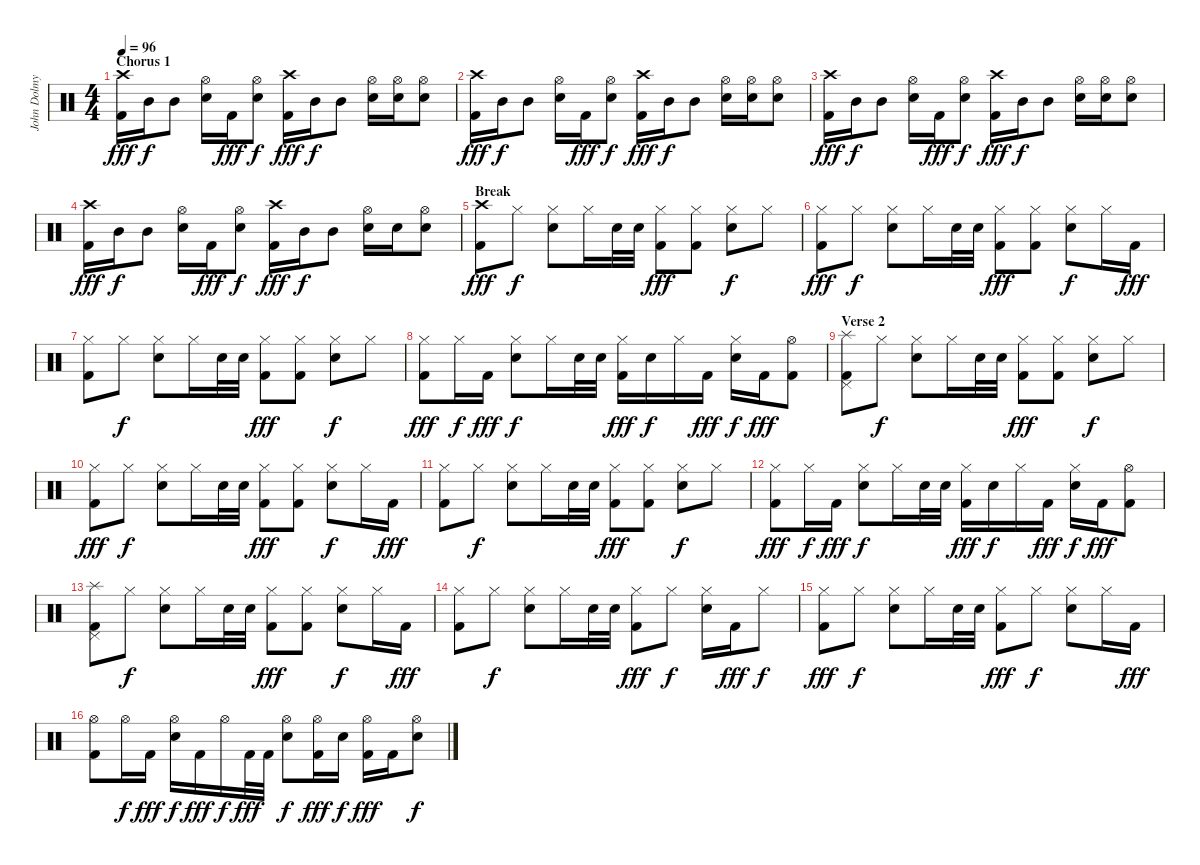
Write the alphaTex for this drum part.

\track ("John Dolmyan [Drums]" "John Dolmy") {instrument percussion}
\staff {score}
\articulation defaults
\ts (4 4)
\section ("" "Chorus 1")
\tempo 96
\clef neutral
\ks c
("Crash high (hit)" "Kick (hit) 2").16{dy fff} "Mid Tom (hit)".16{dy f} "Mid Tom (hit)".8 ("Hi-Hat (open)" "Electric Snare (hit)").16 "Kick (hit) 2".16{dy fff} ("Hi-Hat (open)" "Electric Snare (hit)").8{dy f} ("Crash high (hit)" "Kick (hit) 2").16{dy fff} "Mid Tom (hit)".16{dy f} "Mid Tom (hit)".8 ("Hi-Hat (open)" "Electric Snare (hit)").16 ("Hi-Hat (open)" "Electric Snare (hit)").16 ("Hi-Hat (open)" "Electric Snare (hit)").8 |
("Crash high (hit)" "Kick (hit) 2").16{dy fff} "Mid Tom (hit)".16{dy f} "Mid Tom (hit)".8 ("Hi-Hat (open)" "Electric Snare (hit)").16 "Kick (hit) 2".16{dy fff} ("Hi-Hat (open)" "Electric Snare (hit)").8{dy f} ("Crash high (hit)" "Kick (hit) 2").16{dy fff} "Mid Tom (hit)".16{dy f} "Mid Tom (hit)".8 ("Hi-Hat (open)" "Electric Snare (hit)").16 ("Hi-Hat (open)" "Electric Snare (hit)").16 ("Hi-Hat (open)" "Electric Snare (hit)").8 |
("Crash high (hit)" "Kick (hit) 2").16{dy fff} "Mid Tom (hit)".16{dy f} "Mid Tom (hit)".8 ("Hi-Hat (open)" "Electric Snare (hit)").16 "Kick (hit) 2".16{dy fff} ("Hi-Hat (open)" "Electric Snare (hit)").8{dy f} ("Crash high (hit)" "Kick (hit) 2").16{dy fff} "Mid Tom (hit)".16{dy f} "Mid Tom (hit)".8 ("Hi-Hat (open)" "Electric Snare (hit)").16 ("Hi-Hat (open)" "Electric Snare (hit)").16 ("Hi-Hat (open)" "Electric Snare (hit)").8 |
("Crash high (hit)" "Kick (hit) 2").16{dy fff} "Mid Tom (hit)".16{dy f} "Mid Tom (hit)".8 ("Hi-Hat (open)" "Electric Snare (hit)").16 "Kick (hit) 2".16{dy fff} ("Hi-Hat (open)" "Electric Snare (hit)").8{dy f} ("Crash high (hit)" "Kick (hit) 2").16{dy fff} "Mid Tom (hit)".16{dy f} "Mid Tom (hit)".8 ("Hi-Hat (open)" "Electric Snare (hit)").16 "Electric Snare (hit)".16 ("Hi-Hat (open)" "Electric Snare (hit)").8 |
\section ("" "Break")
("Crash high (hit)" "Kick (hit) 2").8{dy fff} "Hi-Hat (closed)".8{dy f} ("Hi-Hat (closed)" "Electric Snare (hit)").8 "Hi-Hat (closed)".16 "Electric Snare (hit)".32 "Electric Snare (hit)".32 ("Hi-Hat (closed)" "Kick (hit) 2").8{dy fff} ("Hi-Hat (closed)" "Kick (hit) 2").8 ("Hi-Hat (closed)" "Electric Snare (hit)").8{dy f} "Hi-Hat (closed)".8 |
("Hi-Hat (closed)" "Kick (hit) 2").8{dy fff} "Hi-Hat (closed)".8{dy f} ("Hi-Hat (closed)" "Electric Snare (hit)").8 "Hi-Hat (closed)".16 "Electric Snare (hit)".32 "Electric Snare (hit)".32 ("Hi-Hat (closed)" "Kick (hit) 2").8{dy fff} ("Hi-Hat (closed)" "Kick (hit) 2").8 ("Hi-Hat (closed)" "Electric Snare (hit)").8{dy f} "Hi-Hat (closed)".16 "Kick (hit) 2".16{dy fff} |
("Hi-Hat (closed)" "Kick (hit) 2").8 "Hi-Hat (closed)".8{dy f} ("Hi-Hat (closed)" "Electric Snare (hit)").8 "Hi-Hat (closed)".16 "Electric Snare (hit)".32 "Electric Snare (hit)".32 ("Hi-Hat (closed)" "Kick (hit) 2").8{dy fff} ("Hi-Hat (closed)" "Kick (hit) 2").8 ("Hi-Hat (closed)" "Electric Snare (hit)").8{dy f} "Hi-Hat (closed)".8 |
("Hi-Hat (closed)" "Kick (hit) 2").8{dy fff} "Hi-Hat (closed)".16{dy f} "Kick (hit) 2".16{dy fff} ("Hi-Hat (closed)" "Electric Snare (hit)").8{dy f} "Hi-Hat (closed)".16 "Electric Snare (hit)".32 "Electric Snare (hit)".32 ("Hi-Hat (closed)" "Kick (hit) 2").16{dy fff} "Electric Snare (hit)".16{dy f} "Hi-Hat (closed)".16 "Kick (hit) 2".16{dy fff} ("Hi-Hat (closed)" "Electric Snare (hit)").16{dy f} "Kick (hit) 2".16{dy fff} ("Hi-Hat (open)" "Kick (hit) 2").8 |
\section ("" "Verse 2")
("Splash (hit)" "Pedal Hi-Hat (hit)" "Kick (hit) 2").8 "Hi-Hat (closed)".8{dy f} ("Hi-Hat (closed)" "Electric Snare (hit)").8 "Hi-Hat (closed)".16 "Electric Snare (hit)".32 "Electric Snare (hit)".32 ("Hi-Hat (closed)" "Kick (hit) 2").8{dy fff} ("Hi-Hat (closed)" "Kick (hit) 2").8 ("Hi-Hat (closed)" "Electric Snare (hit)").8{dy f} "Hi-Hat (closed)".8 |
("Hi-Hat (closed)" "Kick (hit) 2").8{dy fff} "Hi-Hat (closed)".8{dy f} ("Hi-Hat (closed)" "Electric Snare (hit)").8 "Hi-Hat (closed)".16 "Electric Snare (hit)".32 "Electric Snare (hit)".32 ("Hi-Hat (closed)" "Kick (hit) 2").8{dy fff} ("Hi-Hat (closed)" "Kick (hit) 2").8 ("Hi-Hat (closed)" "Electric Snare (hit)").8{dy f} "Hi-Hat (closed)".16 "Kick (hit) 2".16{dy fff} |
("Hi-Hat (closed)" "Kick (hit) 2").8 "Hi-Hat (closed)".8{dy f} ("Hi-Hat (closed)" "Electric Snare (hit)").8 "Hi-Hat (closed)".16 "Electric Snare (hit)".32 "Electric Snare (hit)".32 ("Hi-Hat (closed)" "Kick (hit) 2").8{dy fff} ("Hi-Hat (closed)" "Kick (hit) 2").8 ("Hi-Hat (closed)" "Electric Snare (hit)").8{dy f} "Hi-Hat (closed)".8 |
("Hi-Hat (closed)" "Kick (hit) 2").8{dy fff} "Hi-Hat (closed)".16{dy f} "Kick (hit) 2".16{dy fff} ("Hi-Hat (closed)" "Electric Snare (hit)").8{dy f} "Hi-Hat (closed)".16 "Electric Snare (hit)".32 "Electric Snare (hit)".32 ("Hi-Hat (closed)" "Kick (hit) 2").16{dy fff} "Electric Snare (hit)".16{dy f} "Hi-Hat (closed)".16 "Kick (hit) 2".16{dy fff} ("Hi-Hat (closed)" "Electric Snare (hit)").16{dy f} "Kick (hit) 2".16{dy fff} ("Hi-Hat (open)" "Kick (hit) 2").8 |
("Splash (hit)" "Pedal Hi-Hat (hit)" "Kick (hit) 2").8 "Hi-Hat (closed)".8{dy f} ("Hi-Hat (closed)" "Electric Snare (hit)").8 "Hi-Hat (closed)".16 "Electric Snare (hit)".32 "Electric Snare (hit)".32 ("Hi-Hat (closed)" "Kick (hit) 2").8{dy fff} ("Hi-Hat (closed)" "Kick (hit) 2").8 ("Hi-Hat (closed)" "Electric Snare (hit)").8{dy f} "Hi-Hat (closed)".16 "Kick (hit) 2".16{dy fff} |
("Hi-Hat (closed)" "Kick (hit) 2").8 "Hi-Hat (closed)".8{dy f} ("Hi-Hat (closed)" "Electric Snare (hit)").8 "Hi-Hat (closed)".16 "Electric Snare (hit)".32 "Electric Snare (hit)".32 ("Hi-Hat (closed)" "Kick (hit) 2").8{dy fff} "Hi-Hat (closed)".8{dy f} ("Hi-Hat (closed)" "Electric Snare (hit)").16 "Kick (hit) 2".16{dy fff} "Hi-Hat (closed)".8{dy f} |
("Hi-Hat (closed)" "Kick (hit) 2").8{dy fff} "Hi-Hat (closed)".8{dy f} ("Hi-Hat (closed)" "Electric Snare (hit)").8 "Hi-Hat (closed)".16 "Electric Snare (hit)".32 "Electric Snare (hit)".32 ("Hi-Hat (closed)" "Kick (hit) 2").8{dy fff} "Hi-Hat (closed)".8{dy f} ("Hi-Hat (closed)" "Electric Snare (hit)").8 "Hi-Hat (closed)".16 "Kick (hit) 2".16{dy fff} |
("Hi-Hat (open)" "Kick (hit) 2").8 "Hi-Hat (open)".16{dy f} "Kick (hit) 2".16{dy fff} ("Hi-Hat (open)" "Electric Snare (hit)").16{dy f} "Kick (hit) 2".16{dy fff} "Hi-Hat (open)".16{dy f} "Kick (hit) 2".32{dy fff} "Kick (hit) 2".32 ("Hi-Hat (open)" "Electric Snare (hit)").8{dy f} ("Hi-Hat (open)" "Kick (hit) 2").16{dy fff} "Electric Snare (hit)".16{dy f} ("Hi-Hat (open)" "Kick (hit) 2").16{dy fff} "Kick (hit) 2".16 ("Hi-Hat (open)" "Electric Snare (hit)").8{dy f}
